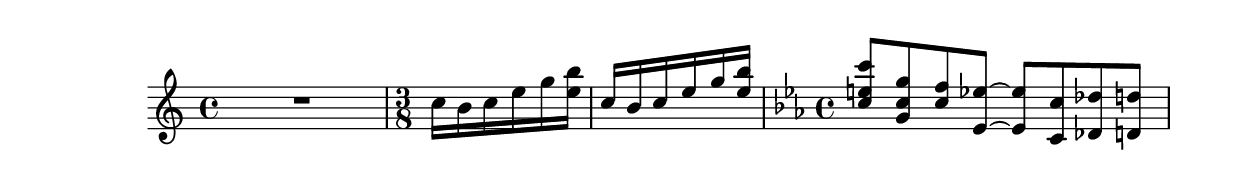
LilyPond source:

\version "2.14.0"
\header {
texidoc = "Concave beaming works for chords as well as monophonic
music.
"
}

morgenliedBeam = \relative c'' \new Voice {
  \time 3/8
  % morgenlied
  c16 b c e g <e b'> |
  \stemUp
  c16 b c e g <e b'> |
}

rachmaninovBeams = \relative c' \new Voice {
  \voiceOne
  \time 4/4
  \key c \minor
  <c' e c'>8[ <g c g'> <c f> <ees, ees'>] ~
  <ees ees'>8[ <c c'> <des des'> <d d'>]
}

horizontalBeams = {
  % todo.
}

nonHorizontalBeams = {
  \morgenliedBeam
  \rachmaninovBeams
}
\layout {
  ragged-right = ##t
}

% cut & paste from beam-concave.ly

#(define (<> x y) (not (= x y)))
mustBeHorizontal = {
  \override Staff.Beam #'positions = #(check-slope-callbacks =)
}
mustNotBeHorizontal = {
  \override Staff.Beam #'positions = #(check-slope-callbacks <>)
}

\new Voice {
  \mustBeHorizontal
  R1
  \horizontalBeams
  \mustNotBeHorizontal
  \nonHorizontalBeams
}
